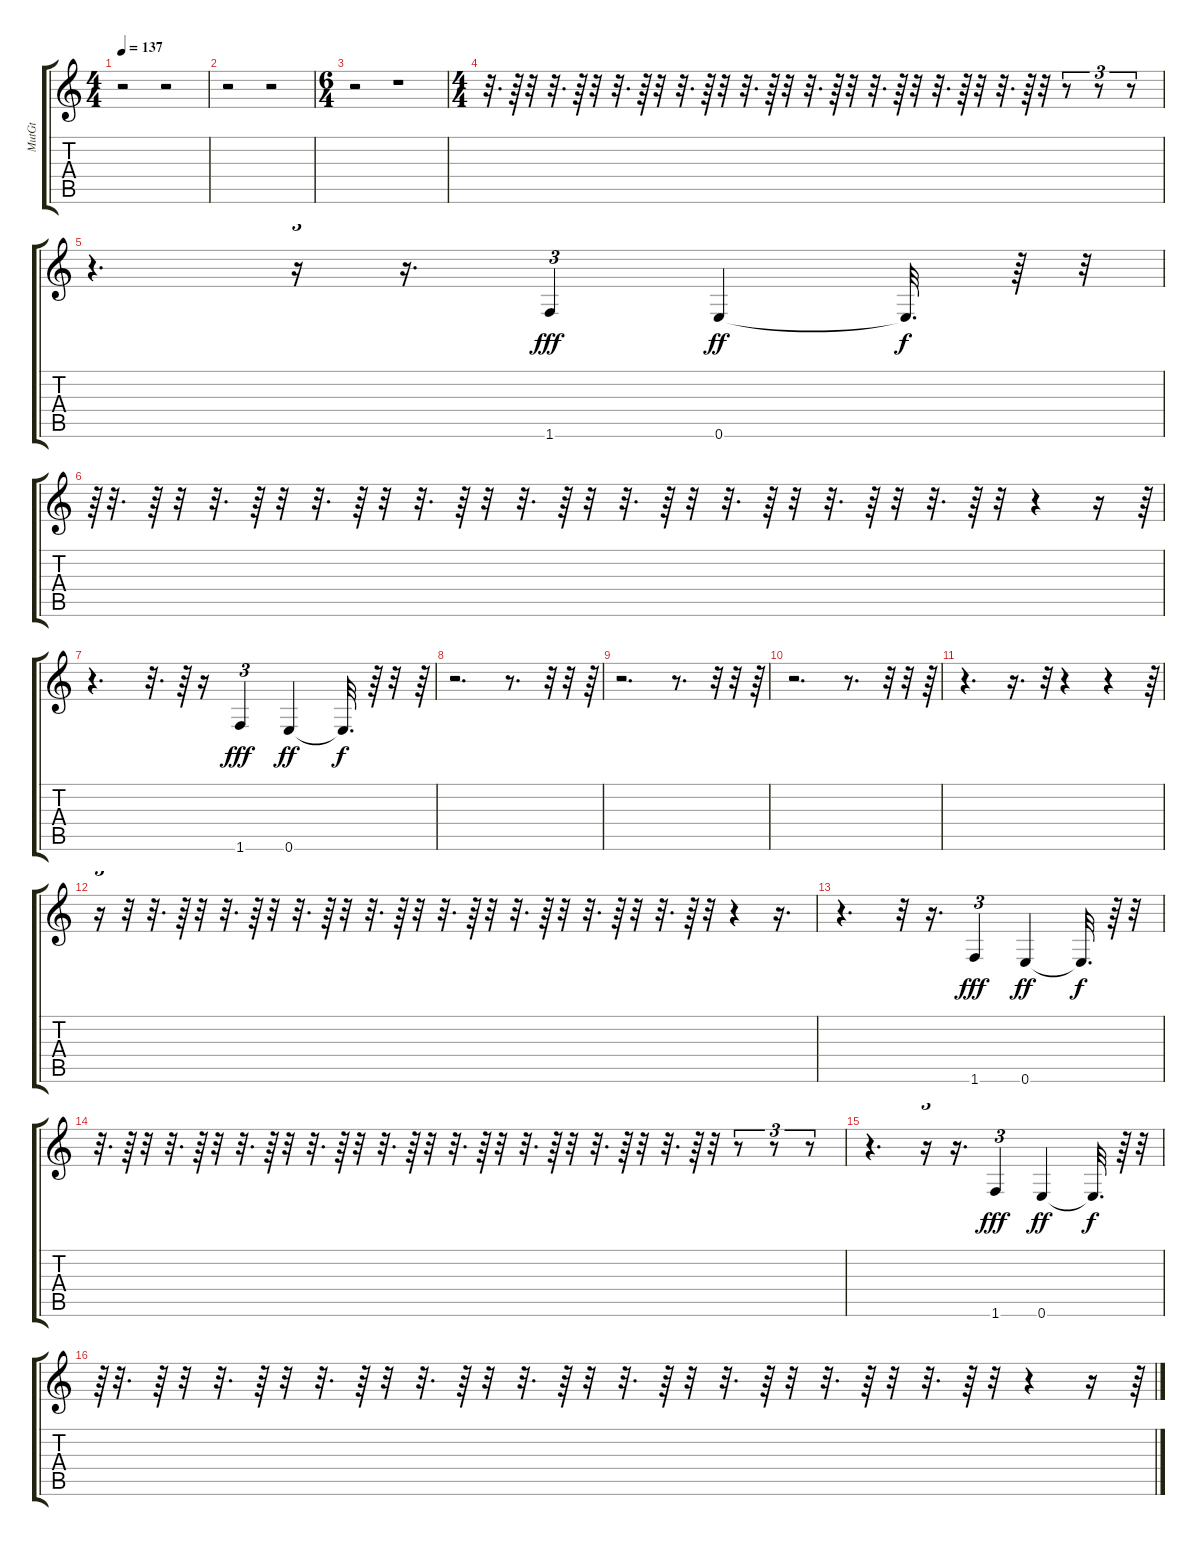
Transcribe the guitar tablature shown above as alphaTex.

\track ("MutGt" "MutGt") {instrument electricguitarmuted}
\staff {score tabs}
\tuning (E4 B3 G3 D3 A2 E2) {hide}
\ts (4 4)
\tempo 137
\clef g2
\ks c
r.2{dy ff} r.2 |
r.2 r.2 |
\ts (6 4)
r.2 r.1 |
\ts (4 4)
r.32{d} r.64 r.32 r.32{d} r.64 r.32 r.32{d} r.64 r.32 r.32{d} r.64 r.32 r.32{d} r.64 r.32 r.32{d} r.64 r.32 r.32{d} r.64 r.32 r.32{d} r.64 r.32 r.32{d} r.64 r.32 r.8{tu (3 2)} r.8{tu (3 2)} r.8{tu (3 2)} |
r.4{d} r.16{tu (3 2)} r.16{d} 1.6.4{tu (3 2) dy fff} 0.6.4{dy ff} 0.6{t}.32{d dy f} r.64 r.32{tu (3 2)} |
r.64{tu (3 2)} r.32{d} r.64 r.32 r.32{d} r.64 r.32 r.32{d} r.64 r.32 r.32{d} r.64 r.32 r.32{d} r.64 r.32 r.32{d} r.64 r.32 r.32{d} r.64 r.32 r.32{d} r.64 r.32 r.32{d} r.64 r.32 r.4{tu (3 2)} r.16 r.64{tu (3 2)} |
r.4{d} r.32{d} r.64 r.16 1.6.4{tu (3 2) dy fff} 0.6.4{dy ff} 0.6{t}.32{d dy f} r.64 r.32 r.64{tu (3 2)} |
r.2{d} r.8{d} r.32{tu (3 2)} r.32 r.64{tu (3 2)} |
r.2{d} r.8{d} r.32{tu (3 2)} r.32 r.64{tu (3 2)} |
r.2{d} r.8{d} r.32{tu (3 2)} r.32 r.64{tu (3 2)} |
r.4{d} r.16{d} r.32{tu (3 2)} r.4 r.4 r.64{tu (3 2)} |
r.16{tu (3 2)} r.32 r.32{d} r.64 r.32 r.32{d} r.64 r.32 r.32{d} r.64 r.32 r.32{d} r.64 r.32 r.32{d} r.64 r.32 r.32{d} r.64 r.32 r.32{d} r.64 r.32 r.32{d} r.64 r.32 r.4{tu (3 2)} r.16{d} |
r.4{d} r.32 r.16{d} 1.6.4{tu (3 2) dy fff} 0.6.4{dy ff} 0.6{t}.32{d dy f} r.64 r.32 |
r.32{d} r.64 r.32 r.32{d} r.64 r.32 r.32{d} r.64 r.32 r.32{d} r.64 r.32 r.32{d} r.64 r.32 r.32{d} r.64 r.32 r.32{d} r.64 r.32 r.32{d} r.64 r.32 r.32{d} r.64 r.32 r.8{tu (3 2)} r.8{tu (3 2)} r.8{tu (3 2)} |
r.4{d} r.16{tu (3 2)} r.16{d} 1.6.4{tu (3 2) dy fff} 0.6.4{dy ff} 0.6{t}.32{d dy f} r.64 r.32{tu (3 2)} |
r.64{tu (3 2)} r.32{d} r.64 r.32 r.32{d} r.64 r.32 r.32{d} r.64 r.32 r.32{d} r.64 r.32 r.32{d} r.64 r.32 r.32{d} r.64 r.32 r.32{d} r.64 r.32 r.32{d} r.64 r.32 r.32{d} r.64 r.32 r.4{tu (3 2)} r.16 r.64{tu (3 2)}
